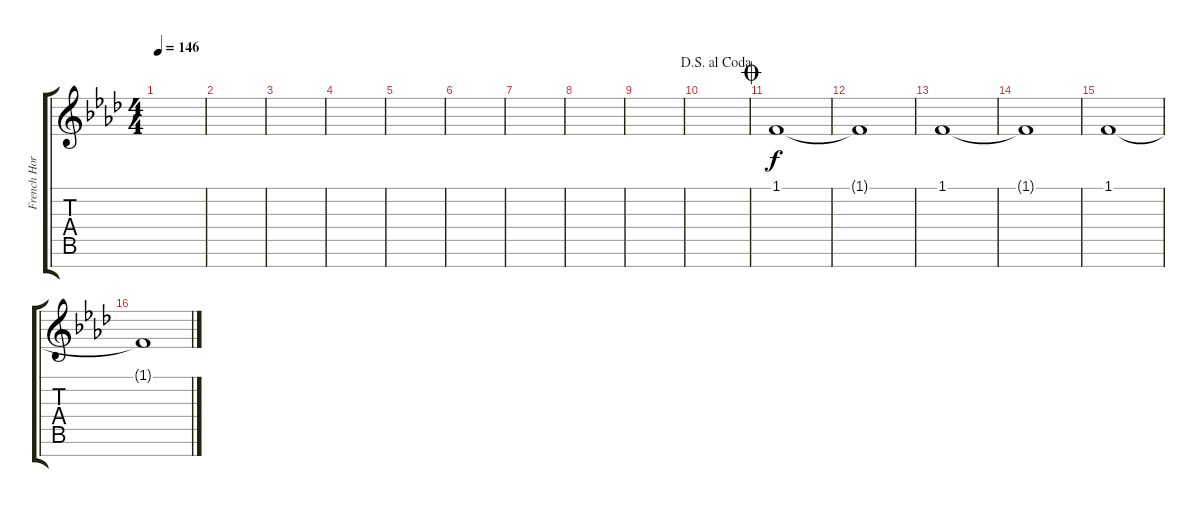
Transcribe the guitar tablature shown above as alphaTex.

\track ("French Horn #2" "French Hor") {instrument frenchhorn}
\staff {score tabs}
\tuning (E4 B3 G3 D3 A2 E2 B1) {hide}
\ts (4 4)
\tempo 146
\clef g2
\ks fminor
|
|
|
|
|
|
|
|
|
\jump dalsegnoalcoda
|
\jump coda
1.1.1 |
1.1{t}.1 |
1.1.1 |
1.1{t}.1 |
1.1.1 |
1.1{t}.1
